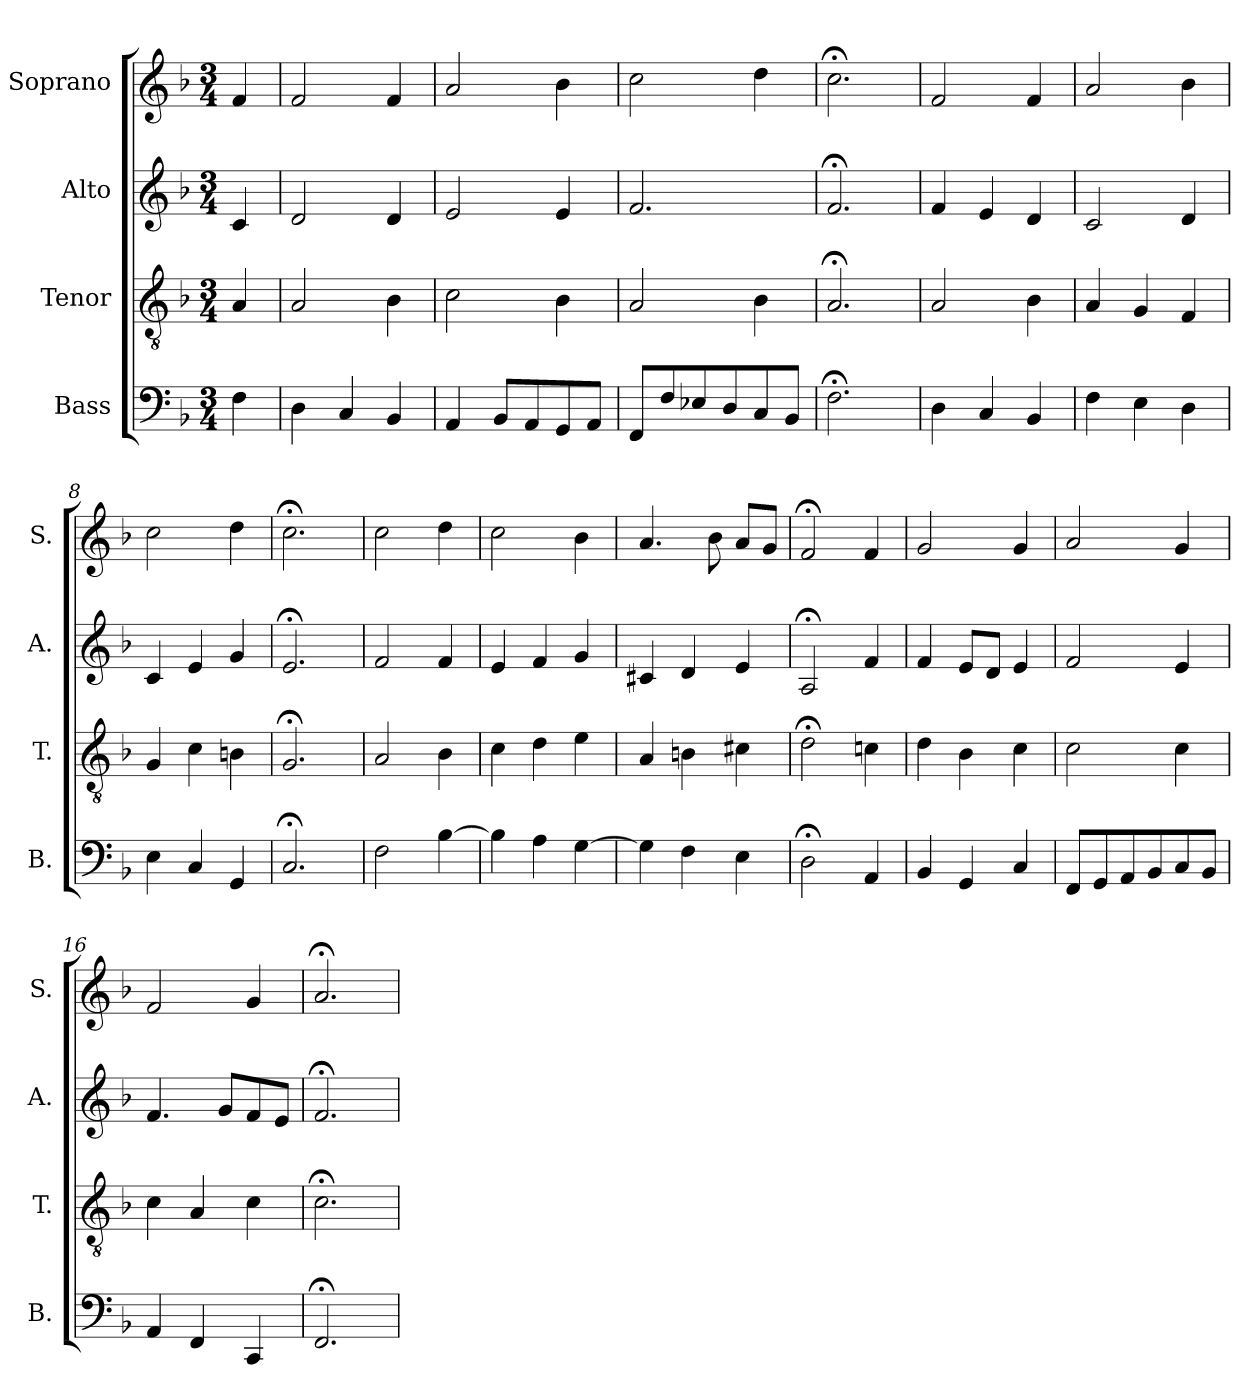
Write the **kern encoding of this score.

**kern	**kern	**kern	**kern
*part4	*part3	*part2	*part1
*staff4	*staff3	*staff2	*staff1
*I"Bass	*I"Tenor	*I"Alto	*I"Soprano
*I'B.	*I'T.	*I'A.	*I'S.
*clefF4	*clefGv2	*clefG2	*clefG2
*	*ITrd7c12	*	*
*k[b-]	*k[b-]	*k[b-]	*k[b-]
*F:	*F:	*F:	*F:
*M3/4	*M3/4	*M3/4	*M3/4
=1	=1	=1	=1
4F\	4AA/	4c/	4f/
=2	=2	=2	=2
4D\	2AA/	2d/	2f/
4C/	.	.	.
4BB-/	4BB-\	4d/	4f/
=3	=3	=3	=3
4AA/	2C\	2e/	2a/
8BB-/L	.	.	.
8AA/	.	.	.
8GG/	4BB-\	4e/	4b-\
8AA/J	.	.	.
=4	=4	=4	=4
8FF/L	2AA/	2.f/	2cc\
8F/	.	.	.
8E-X/	.	.	.
8D/	.	.	.
8C/	4BB-\	.	4dd\
8BB-/J	.	.	.
=5	=5	=5	=5
2.F;<\	2.AA;</	2.f;</	2.cc;<\
=6	=6	=6	=6
4D\	2AA/	4f/	2f/
4C/	.	4e/	.
4BB-/	4BB-\	4d/	4f/
=7	=7	=7	=7
4F\	4AA/	2c/	2a/
4E\	4GG/	.	.
4D\	4FF/	4d/	4b-\
!!LO:LB:g=z
=8	=8	=8	=8
4E\	4GG/	4c/	2cc\
4C/	4C\	4e/	.
4GG/	4BBn\	4g/	4dd\
=9	=9	=9	=9
2.C;</	2.GG;</	2.e;</	2.cc;<\
=10	=10	=10	=10
2F\	2AA/	2f/	2cc\
[4B-\	4BB-\	4f/	4dd\
=11	=11	=11	=11
4B-\]	4C\	4e/	2cc\
4A\	4D\	4f/	.
[4G\	4E\	4g/	4b-\
=12	=12	=12	=12
4G\]	4AA/	4c#X/	4.a/
4F\	4BBn\	4d/	.
.	.	.	8b-\
4E\	4C#X\	4e/	8a/L
.	.	.	8g/J
=13	=13	=13	=13
2D;<\	2D;<\	2A;</	2f;</
4AA/	4Cn\	4f/	4f/
=14	=14	=14	=14
4BB-/	4D\	4f/	2g/
4GG/	4BB-\	8e/L	.
.	.	8d/J	.
4C/	4C\	4e/	4g/
!!LO:PB:g=z
=15	=15	=15	=15
8FF/L	2C\	2f/	2a/
8GG/	.	.	.
8AA/	.	.	.
8BB-/	.	.	.
8C/	4C\	4e/	4g/
8BB-/J	.	.	.
=16	=16	=16	=16
4AA/	4C\	4.f/	2f/
4FF/	4AA/	.	.
.	.	8g/L	.
4CC/	4C\	8f/	4g/
.	.	8e/J	.
=17	=17	=17	=17
2.FF;</	2.C;<\	2.f;</	2.a;</
=	=	=	=
*-	*-	*-	*-
